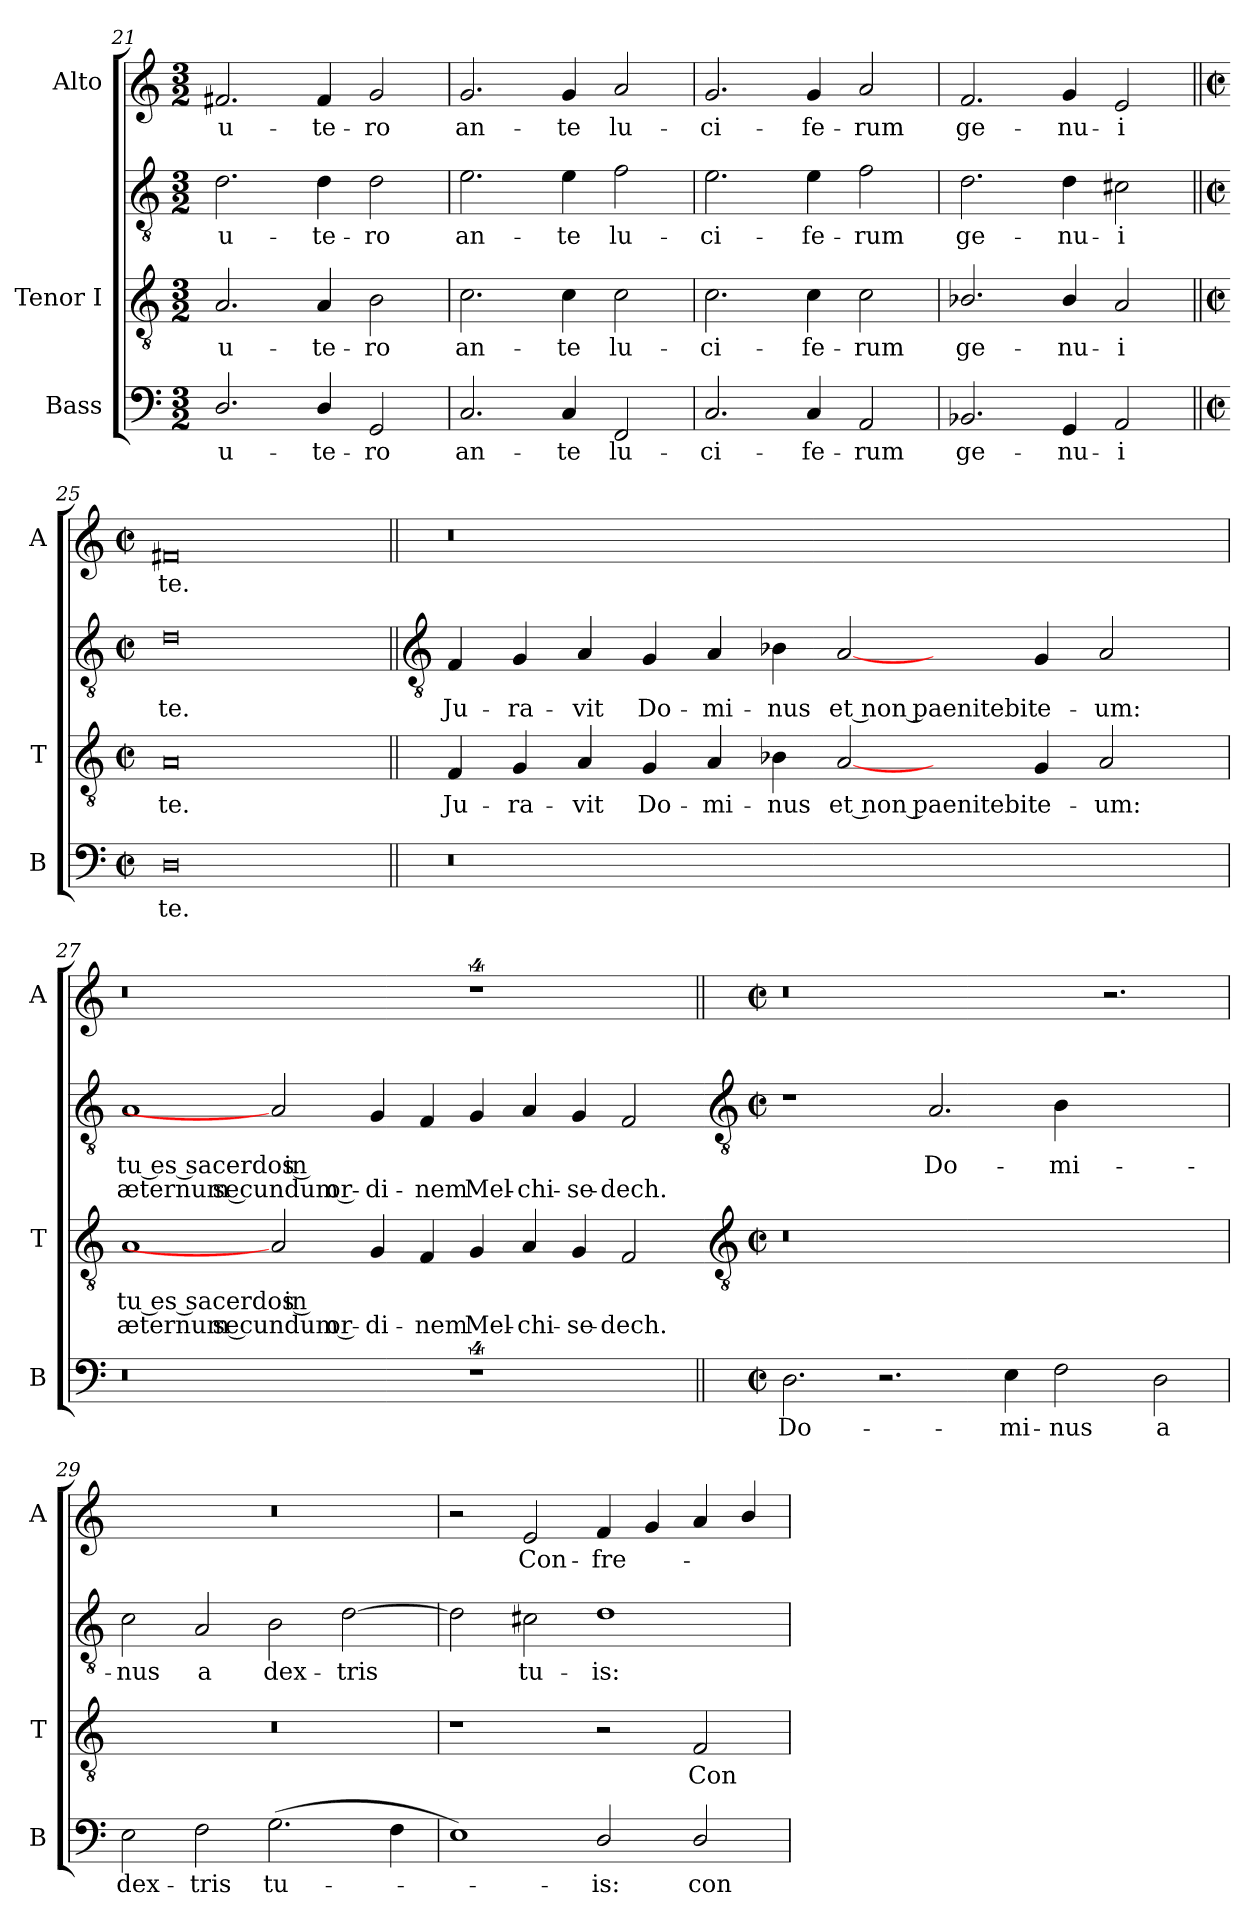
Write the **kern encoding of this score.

**kern	**text	**kern	**text	**text	**kern	**text	**text	**kern	**text
*part3	*part3	*part2	*part2	*part2	*part2	*part2	*part2	*part1	*part1
*staff4	*staff4	*staff3	*staff3	*staff3	*staff2	*staff2	*staff2	*staff1	*staff1
*I"Bass	*	*I"Tenor I	*	*	*	*	*	*I"Alto	*
*I'B	*	*I'T	*	*	*	*	*	*I'A	*
*clefF4	*	*clefGv2	*	*	*clefGv2	*	*	*clefG2	*
*k[]	*	*k[]	*	*	*k[]	*	*	*k[]	*
*C:	*	*C:	*	*	*C:	*	*	*C:	*
*M3/2	*	*M3/2	*	*	*M3/2	*	*	*M3/2	*
=21	=21	=21	=21	=21	=21	=21	=21	=21	=21
!	!LO:LY:b	!	!LO:LY:b	!	!	!LO:LY:b	!	!	!LO:LY:b
2.D/	u-	2.A	u-	.	2.d	u-	.	2.f#X	u-
!	!LO:LY:b	!	!LO:LY:b	!	!	!LO:LY:b	!	!	!LO:LY:b
4D/	-te-	4A	-te-	.	4d	-te-	.	4f#	-te-
!	!LO:LY:b	!	!LO:LY:b	!	!	!LO:LY:b	!	!	!LO:LY:b
2GG	-ro	2B	-ro	.	2d	-ro	.	2g	-ro
=22	=22	=22	=22	=22	=22	=22	=22	=22	=22
!	!LO:LY:b	!	!LO:LY:b	!	!	!LO:LY:b	!	!	!LO:LY:b
2.C	an-	2.c	-an-	.	2.e	an-	.	2.g	an-
!	!LO:LY:b	!	!LO:LY:b	!	!	!LO:LY:b	!	!	!LO:LY:b
4C	-te	4c	-te	.	4e	-te	.	4g	-te
!	!LO:LY:b	!	!LO:LY:b	!	!	!LO:LY:b	!	!	!LO:LY:b
2FF	lu-	2c	lu-	.	2f	lu-	.	2a	lu-
=23	=23	=23	=23	=23	=23	=23	=23	=23	=23
!	!LO:LY:b	!	!LO:LY:b	!	!	!LO:LY:b	!	!	!LO:LY:b
2.C	-ci-	2.c	ci-	.	2.e	-ci-	.	2.g	-ci-
!	!LO:LY:b	!	!LO:LY:b	!	!	!LO:LY:b	!	!	!LO:LY:b
4C	-fe-	4c	-fe-	.	4e	-fe-	.	4g	-fe-
!	!LO:LY:b	!	!LO:LY:b	!	!	!LO:LY:b	!	!	!LO:LY:b
2AA	-rum	2c	-rum	.	2f	-rum	.	2a	-rum
=24	=24	=24	=24	=24	=24	=24	=24	=24	=24
!	!LO:LY:b	!	!LO:LY:b	!	!	!LO:LY:b	!	!	!LO:LY:b
2.BB-X	ge-	2.B-X/	ge-	.	2.d	ge-	.	2.f	ge-
!	!LO:LY:b	!	!LO:LY:b	!	!	!LO:LY:b	!	!	!LO:LY:b
4GG	-nu-	4B-/	-nu-	.	4d	-nu-	.	4g	-nu-
!	!LO:LY:b	!	!LO:LY:b	!	!	!LO:LY:b	!	!	!LO:LY:b
2AA	-i	2A	-i	.	2c#X	-i	.	2e	-i
=25||	=25||	=25||	=25||	=25||	=25||	=25||	=25||	=25||	=25||
*M4/2	*	*M4/2	*	*	*M4/2	*	*	*M4/2	*
*met(c|)	*	*met(c|)	*	*	*met(c|)	*	*	*met(c|)	*
!	!LO:LY:b	!	!LO:LY:b	!	!	!LO:LY:b	!	!	!LO:LY:b
0D	te.	0A	te.	.	0d	te.	.	0f#X	te.
!!LO:LB:g=z
=26||	=26||	=26||	=26||	=26||	=26||	=26||	=26||	=26||	=26||
*	*	*	*	*	*clefGv2	*	*	*	*
*	*	*k[]	*	*	*k[]	*	*	*	*
*	*	*C:	*	*	*C:	*	*	*	*
!	!	!	!LO:LY:b	!	!	!LO:LY:b	!	!	!
0r	.	4F	Ju-	.	4F	Ju-	.	0r	.
!	!	!	!LO:LY:b	!	!	!LO:LY:b	!	!	!
.	.	4G	-ra-	.	4G	-ra-	.	.	.
!	!	!	!LO:LY:b	!	!	!LO:LY:b	!	!	!
.	.	4A	-vit	.	4A	-vit	.	.	.
!	!	!	!LO:LY:b	!	!	!LO:LY:b	!	!	!
.	.	4G	Do-	.	4G	Do-	.	.	.
!	!	!	!LO:LY:b	!	!	!LO:LY:b	!	!	!
.	.	4A	-mi-	.	4A	-mi-	.	.	.
!	!	!	!LO:LY:b	!	!	!LO:LY:b	!	!	!
.	.	4B-X	-nus	.	4B-X	-nus	.	.	.
!	!	!	!LO:LY:b	!	!	!LO:LY:b	!	!	!
.	.	[2A	et non paenitebit	.	[2A	et non paenitebit	.	.	.
1ryy	.	2ryy	.	.	2ryy	.	.	1ryy	.
!	!	!	!LO:LY:b	!	!	!LO:LY:b	!	!	!
.	.	4G	e-	.	4G	e-	.	.	.
!	!	!	!LO:LY:b	!	!	!LO:LY:b	!	!	!
.	.	2A	-um:	.	2A	-um:	.	.	.
4ryy	.	.	.	.	.	.	.	4ryy	.
=27	=27	=27	=27	=27	=27	=27	=27	=27	=27
!	!	!	!LO:LY:b	!LO:LY:b	!	!LO:LY:b	!LO:LY:b	!	!
0r	.	1A	tu es sacerdos in	æternum secundum or-	1A	tu es sacerdos in	æternum secundum or-	0r	.
.	.	2A]	.	.	2A]	.	.	.	.
!	!	!	!	!LO:LY:b	!	!	!LO:LY:b	!	!
.	.	4G	.	-di-	4G	.	-di-	.	.
!	!	!	!	!LO:LY:b	!	!	!LO:LY:b	!	!
.	.	4F	.	-nem	4F	.	-nem	.	.
!	!	!	!	!LO:LY:b	!	!	!LO:LY:b	!	!
4%5r	.	4G	.	Mel-	4G	.	Mel-	4%5r	.
!	!	!	!	!LO:LY:b	!	!	!LO:LY:b	!	!
.	.	4A	.	-chi-	4A	.	-chi-	.	.
!	!	!	!	!LO:LY:b	!	!	!LO:LY:b	!	!
.	.	4G	.	-se-	4G	.	-se-	.	.
!	!	!	!	!LO:LY:b	!	!	!LO:LY:b	!	!
.	.	2F	.	-dech.	2F	.	-dech.	.	.
!!LO:LB:g=z
=28||	=28||	=28-	=28||	=28||	=28-	=28||	=28||	=28||	=28||
*	*	*clefGv2	*	*	*clefGv2	*	*	*	*
*k[]	*	*k[]	*	*	*k[]	*	*	*k[]	*
*C:	*	*C:	*	*	*C:	*	*	*C:	*
*M4/2	*	*M4/2	*	*	*M4/2	*	*	*M4/2	*
*met(c|)	*	*met(c|)	*	*	*met(c|)	*	*	*met(c|)	*
!	!LO:LY:b	!	!	!	!	!	!	!	!
2.D	Do-	0r	.	.	1r	.	.	0r	.
2.r	.	.	.	.	.	.	.	.	.
!	!	!	!	!	!	!LO:LY:b	!	!	!
.	.	.	.	.	2.A	Do-	.	.	.
!	!LO:LY:b	!	!	!	!	!	!	!	!
4E	-mi-	.	.	.	.	.	.	.	.
!	!LO:LY:b	!	!	!	!	!LO:LY:b	!	!	!
2F	-nus	.	.	.	4B	-mi-	.	.	.
.	.	2.ryy	.	.	2.ryy	.	.	2.r	.
!	!LO:LY:b	!	!	!	!	!	!	!	!
2D	a	.	.	.	.	.	.	.	.
=29	=29	=29	=29	=29	=29	=29	=29	=29	=29
!	!LO:LY:b	!	!	!	!	!LO:LY:b	!	!	!
2E	dex-	0r	.	.	2c	-nus	.	0r	.
!	!LO:LY:b	!	!	!	!	!LO:LY:b	!	!	!
2F	-tris	.	.	.	2A	a	.	.	.
!	!LO:LY:b	!	!	!	!	!LO:LY:b	!	!	!
(>2.G	tu-	.	.	.	2B	dex-	.	.	.
!	!	!	!	!	!	!LO:LY:b	!	!	!
.	.	.	.	.	[2d	-tris	.	.	.
4F	.	.	.	.	.	.	.	.	.
=30	=30	=30	=30	=30	=30	=30	=30	=30	=30
1E)	.	1r	.	.	2d]	.	.	2r	.
!	!	!	!	!	!	!LO:LY:b	!	!	!LO:LY:b
.	.	.	.	.	2c#X	tu-	.	2e	Con-
!	!LO:LY:b	!	!	!	!	!LO:LY:b	!	!	!LO:LY:b
2D/	is:	2r	.	.	1d	-is:	.	4f	-fre-
.	.	.	.	.	.	.	.	4g	.
!	!LO:LY:b	!	!LO:LY:b	!	!	!	!	!	!
2D/	con-	2F	Con-	.	.	.	.	4a	.
.	.	.	.	.	.	.	.	4b/	.
=	=	=	=	=	=	=	=	=	=
*-	*-	*-	*-	*-	*-	*-	*-	*-	*-
